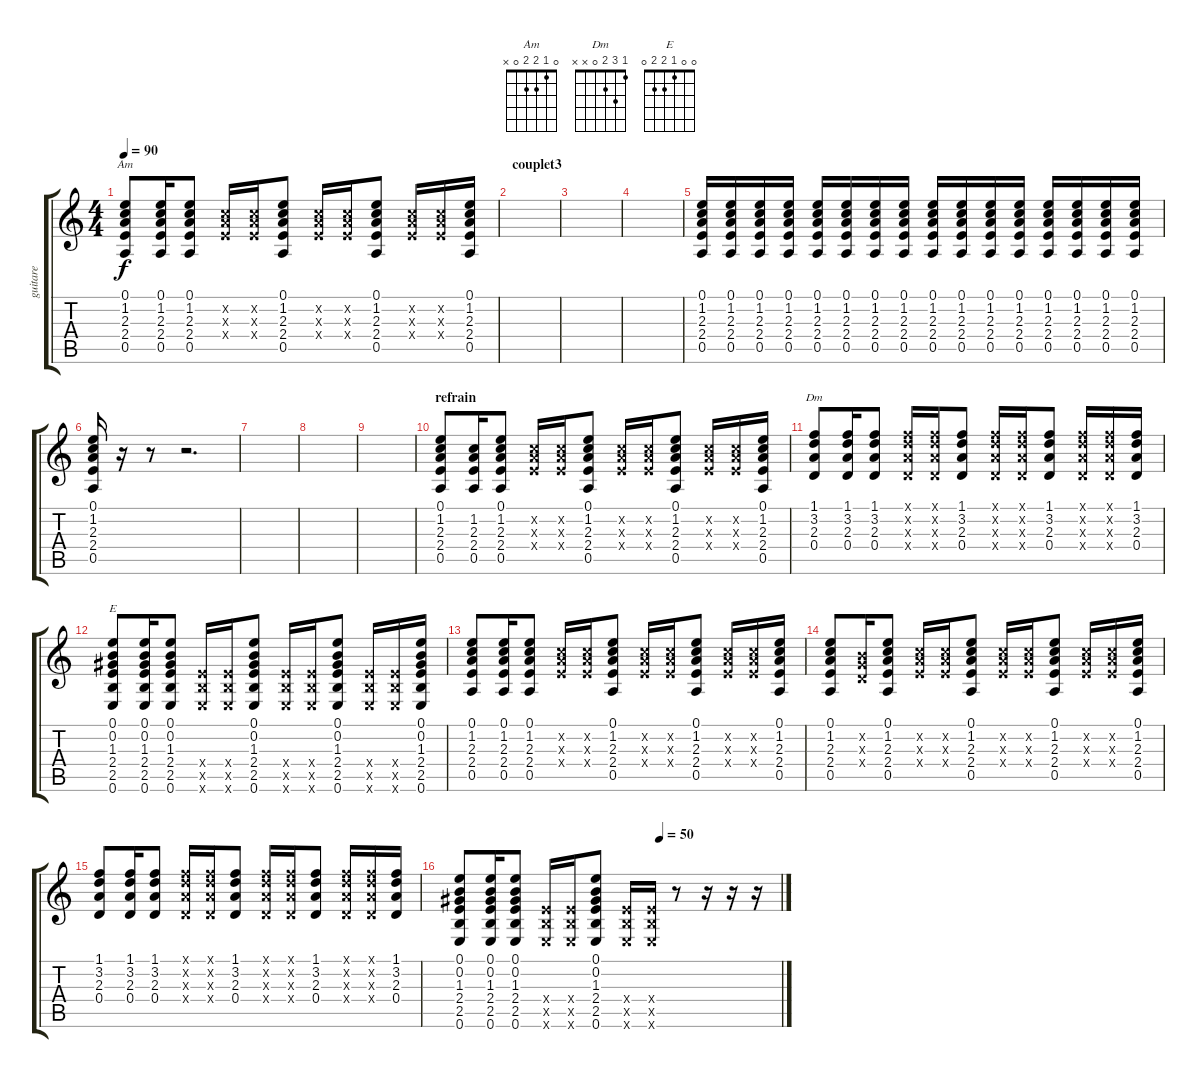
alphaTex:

\track ("guitare" "guitare") {instrument acousticguitarnylon}
\staff {score tabs}
\tuning (E4 B3 G3 D3 A2 E2) {hide}
\chord ("Am" 0 1 2 2 0 x)
\chord ("Dm" 1 3 2 0 x x)
\chord ("E" 0 0 1 2 2 0)
\ts (4 4)
\tempo 90
\clef g2
\ks aminor
(0.1 1.2 2.3 2.4 0.5).8{ch "Am" dy f} (0.1 1.2 2.3 2.4 0.5).16 (0.1 1.2 2.3 2.4 0.5).8 (1.2{x} 2.3{x} 2.4{x}).16 (1.2{x} 2.3{x} 2.4{x}).16 (0.1 1.2 2.3 2.4 0.5).8 (1.2{x} 2.3{x} 2.4{x}).16 (1.2{x} 2.3{x} 2.4{x}).16 (0.1 1.2 2.3 2.4 0.5).8 (1.2{x} 2.3{x} 2.4{x}).16 (1.2{x} 2.3{x} 2.4{x}).16 (0.1 1.2 2.3 2.4 0.5).16 |
\section ("" "couplet3")
|
|
|
(0.1 1.2 2.3 2.4 0.5).16 (0.1 1.2 2.3 2.4 0.5).16 (0.1 1.2 2.3 2.4 0.5).16 (0.1 1.2 2.3 2.4 0.5).16 (0.1 1.2 2.3 2.4 0.5).16 (0.1 1.2 2.3 2.4 0.5).16 (0.1 1.2 2.3 2.4 0.5).16 (0.1 1.2 2.3 2.4 0.5).16 (0.1 1.2 2.3 2.4 0.5).16 (0.1 1.2 2.3 2.4 0.5).16 (0.1 1.2 2.3 2.4 0.5).16 (0.1 1.2 2.3 2.4 0.5).16 (0.1 1.2 2.3 2.4 0.5).16 (0.1 1.2 2.3 2.4 0.5).16 (0.1 1.2 2.3 2.4 0.5).16 (0.1 1.2 2.3 2.4 0.5).16 |
(0.1 1.2 2.3 2.4 0.5).16 r.16 r.8 r.2{d} |
|
|
|
\section ("" "refrain")
(0.1 1.2 2.3 2.4 0.5).8 (1.2 2.3 2.4 0.5).16 (0.1 1.2 2.3 2.4 0.5).8 (1.2{x} 2.3{x} 2.4{x}).16 (1.2{x} 2.3{x} 2.4{x}).16 (0.1 1.2 2.3 2.4 0.5).8 (1.2{x} 2.3{x} 2.4{x}).16 (1.2{x} 2.3{x} 2.4{x}).16 (0.1 1.2 2.3 2.4 0.5).8 (1.2{x} 2.3{x} 2.4{x}).16 (1.2{x} 2.3{x} 2.4{x}).16 (0.1 1.2 2.3 2.4 0.5).16 |
(1.1 3.2 2.3 0.4).8{ch "Dm"} (1.1 3.2 2.3 0.4).16 (1.1 3.2 2.3 0.4).8 (1.1{x} 3.2{x} 2.3{x} 0.4{x}).16 (1.1{x} 3.2{x} 2.3{x} 0.4{x}).16 (1.1 3.2 2.3 0.4).8 (1.1{x} 3.2{x} 2.3{x} 0.4{x}).16 (1.1{x} 3.2{x} 2.3{x} 0.4{x}).16 (1.1 3.2 2.3 0.4).8 (1.1{x} 3.2{x} 2.3{x} 0.4{x}).16 (1.1{x} 3.2{x} 2.3{x} 0.4{x}).16 (1.1 3.2 2.3 0.4).16 |
(0.1 0.2 1.3 2.4 2.5 0.6).8{ch "E"} (0.1 0.2 1.3 2.4 2.5 0.6).16 (0.1 0.2 1.3 2.4 2.5 0.6).8 (2.4{x} 2.5{x} 0.6{x}).16 (2.4{x} 2.5{x} 0.6{x}).16 (0.1 0.2 1.3 2.4 2.5 0.6).8 (2.4{x} 2.5{x} 0.6{x}).16 (2.4{x} 2.5{x} 0.6{x}).16 (0.1 0.2 1.3 2.4 2.5 0.6).8 (2.4{x} 2.5{x} 0.6{x}).16 (2.4{x} 2.5{x} 0.6{x}).16 (0.1 0.2 1.3 2.4 2.5 0.6).16 |
(0.1 1.2 2.3 2.4 0.5).8 (0.1 1.2 2.3 2.4 0.5).16 (0.1 1.2 2.3 2.4 0.5).8 (1.2{x} 2.3{x} 2.4{x}).16 (1.2{x} 2.3{x} 2.4{x}).16 (0.1 1.2 2.3 2.4 0.5).8 (1.2{x} 2.3{x} 2.4{x}).16 (1.2{x} 2.3{x} 2.4{x}).16 (0.1 1.2 2.3 2.4 0.5).8 (1.2{x} 2.3{x} 2.4{x}).16 (1.2{x} 2.3{x} 2.4{x}).16 (0.1 1.2 2.3 2.4 0.5).16 |
(0.1 1.2 2.3 2.4 0.5).8 (0.2{x} 0.3{x} 0.4{x}).16 (0.1 1.2 2.3 2.4 0.5).8 (1.2{x} 2.3{x} 2.4{x}).16 (1.2{x} 2.3{x} 2.4{x}).16 (0.1 1.2 2.3 2.4 0.5).8 (1.2{x} 2.3{x} 2.4{x}).16 (1.2{x} 2.3{x} 2.4{x}).16 (0.1 1.2 2.3 2.4 0.5).8 (1.2{x} 2.3{x} 2.4{x}).16 (1.2{x} 2.3{x} 2.4{x}).16 (0.1 1.2 2.3 2.4 0.5).16 |
(1.1 3.2 2.3 0.4).8 (1.1 3.2 2.3 0.4).16 (1.1 3.2 2.3 0.4).8 (1.1{x} 3.2{x} 2.3{x} 0.4{x}).16 (1.1{x} 3.2{x} 2.3{x} 0.4{x}).16 (1.1 3.2 2.3 0.4).8 (1.1{x} 3.2{x} 2.3{x} 0.4{x}).16 (1.1{x} 3.2{x} 2.3{x} 0.4{x}).16 (1.1 3.2 2.3 0.4).8 (1.1{x} 3.2{x} 2.3{x} 0.4{x}).16 (1.1{x} 3.2{x} 2.3{x} 0.4{x}).16 (1.1 3.2 2.3 0.4).16 |
\tempo (50 0.625)
(0.1 0.2 1.3 2.4 2.5 0.6).8 (0.1 0.2 1.3 2.4 2.5 0.6).16 (0.1 0.2 1.3 2.4 2.5 0.6).8 (2.4{x} 2.5{x} 0.6{x}).16 (2.4{x} 2.5{x} 0.6{x}).16 (0.1 0.2 1.3 2.4 2.5 0.6).8 (2.4{x} 2.5{x} 0.6{x}).16 (2.4{x} 2.5{x} 0.6{x}).16 r.8 r.16 r.16 r.16
